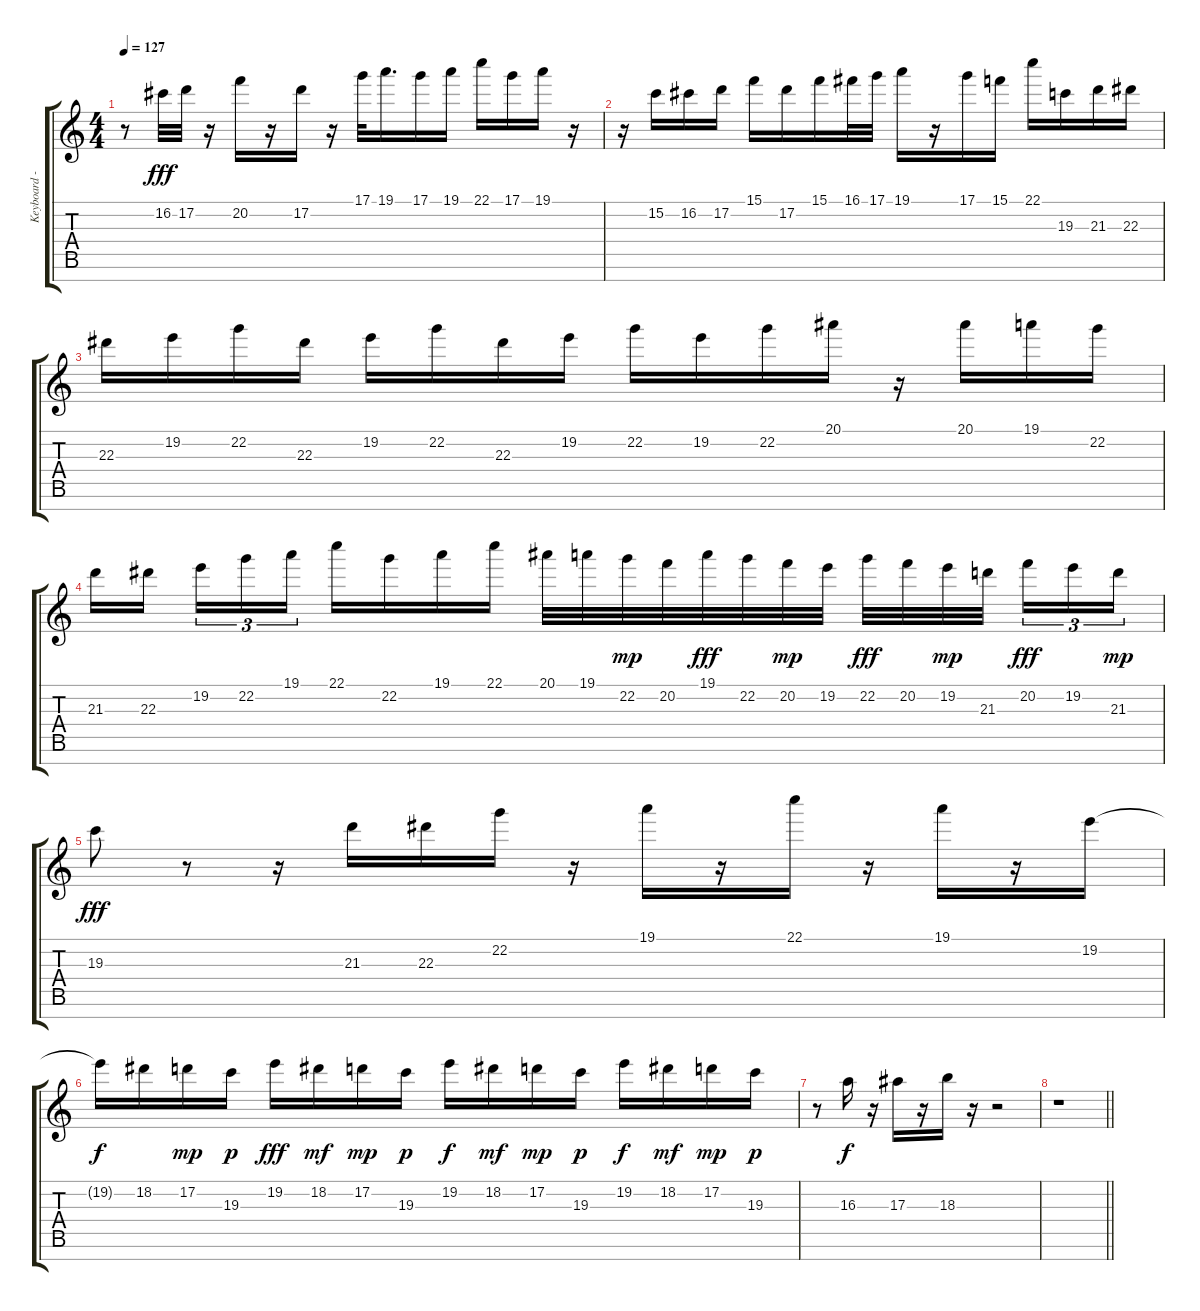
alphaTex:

\track ("Keyboard - Organ" "Keyboard -") {instrument percussiveorgan}
\staff {score tabs}
\tuning (D5 A4 F4 C4 G3 D3 A2) {hide}
\ts (4 4)
\tempo 127
\clef g2
\ks c
r.8{dy fff} 16.2.32 17.2.32 r.16 20.2.16 r.16 17.2.16 r.16 17.1.32 19.1.16{d} 17.1.16 19.1.16 22.1.16 17.1.16 19.1.16 r.16 |
r.16 15.2.16 16.2.16 17.2.16 15.1.16 17.2.16 15.1.16 16.1.32 17.1.32 19.1.16 r.16 17.1.16 15.1.16 22.1.16 19.3.16 21.3.16 22.3.16 |
22.3.16 19.2.16 22.2.16 22.3.16 19.2.16 22.2.16 22.3.16 19.2.16 22.2.16 19.2.16 22.2.16 20.1.16 r.16 20.1.16 19.1.16 22.2.16 |
21.3.16 22.3.16{beam splitsecondary} 19.2.16{tu (3 2)} 22.2.16{tu (3 2)} 19.1.16{tu (3 2)} 22.1.16 22.2.16 19.1.16 22.1.16 20.1.32 19.1.32 22.2.32{dy mp} 20.2.32 19.1.32{dy fff} 22.2.32 20.2.32{dy mp} 19.2.32 22.2.32{dy fff} 20.2.32 19.2.32{dy mp} 21.3.32{beam splitsecondary} 20.2.16{tu (3 2) dy fff} 19.2.16{tu (3 2)} 21.3.16{tu (3 2) dy mp} |
19.3.8{dy fff} r.8 r.16 21.3.16 22.3.16 22.2.16 r.16 19.1.16 r.16 22.1.16 r.16 19.1.16 r.16 19.2.16 |
19.2{t}.16{dy f} 18.2.16 17.2.16{dy mp} 19.3.16{dy p} 19.2.16{dy fff} 18.2.16{dy mf} 17.2.16{dy mp} 19.3.16{dy p} 19.2.16{dy f} 18.2.16{dy mf} 17.2.16{dy mp} 19.3.16{dy p} 19.2.16{dy f} 18.2.16{dy mf} 17.2.16{dy mp} 19.3.16{dy p} |
r.8 16.3.16{dy f} r.16 17.3.16 r.16 18.3.16 r.16 r.2 |
\barLineRight lightlight
r.1
